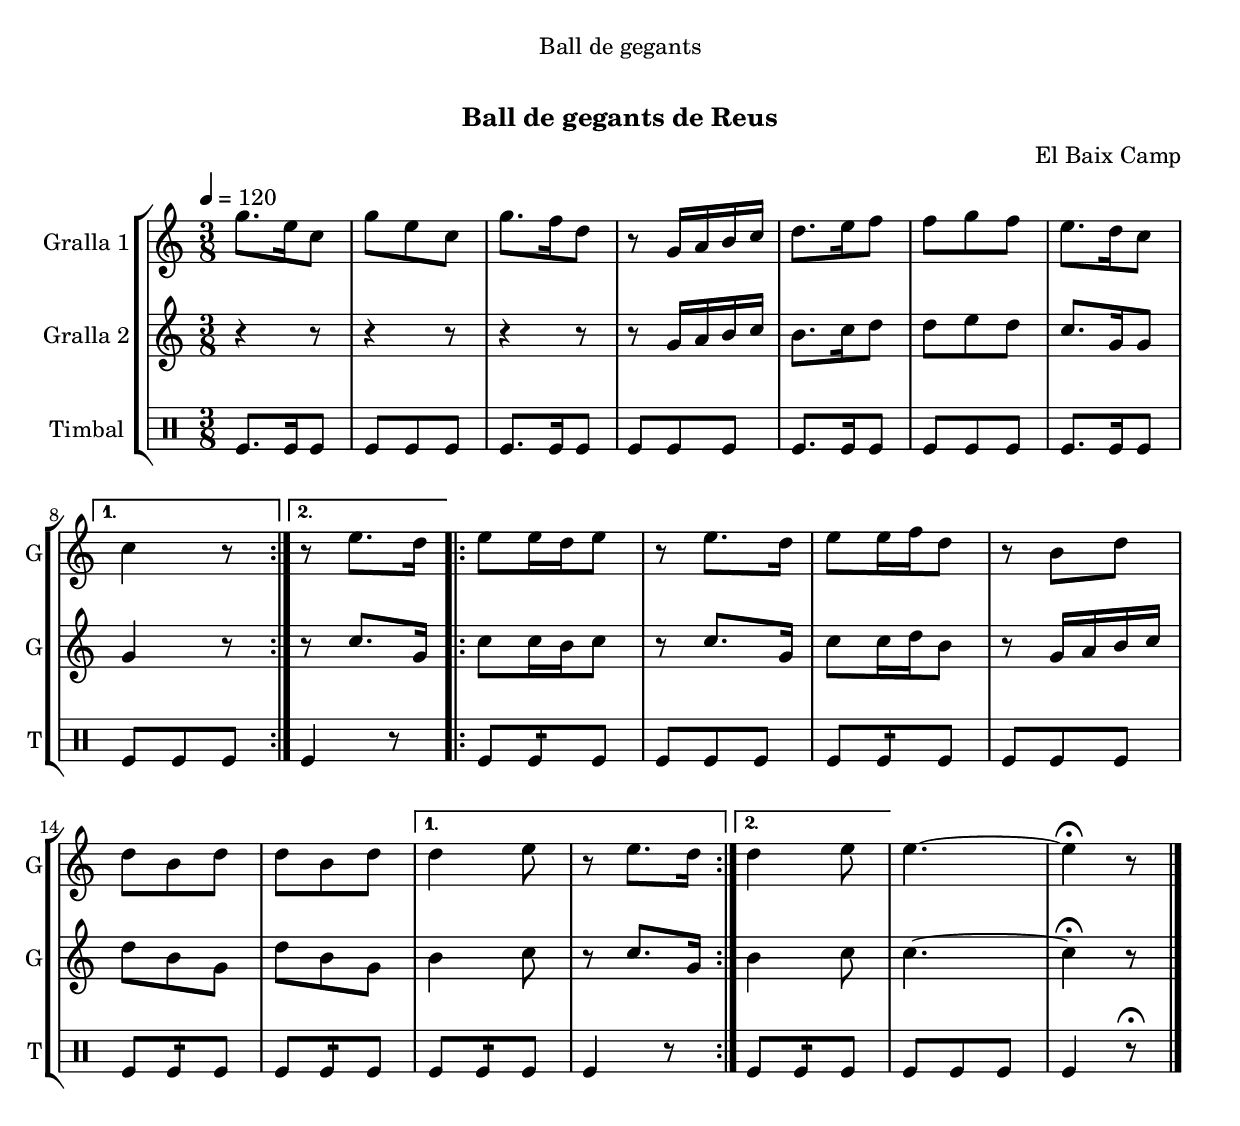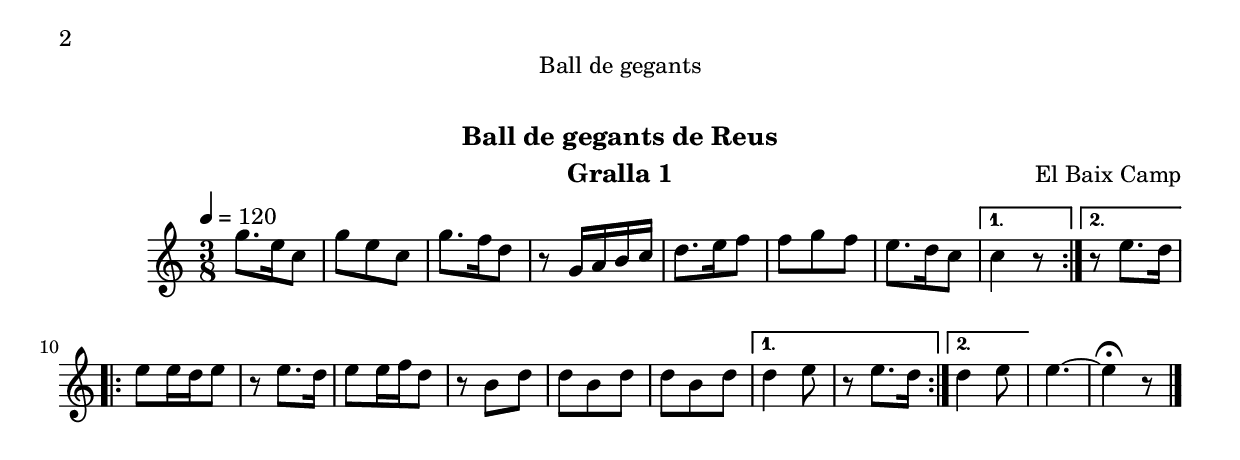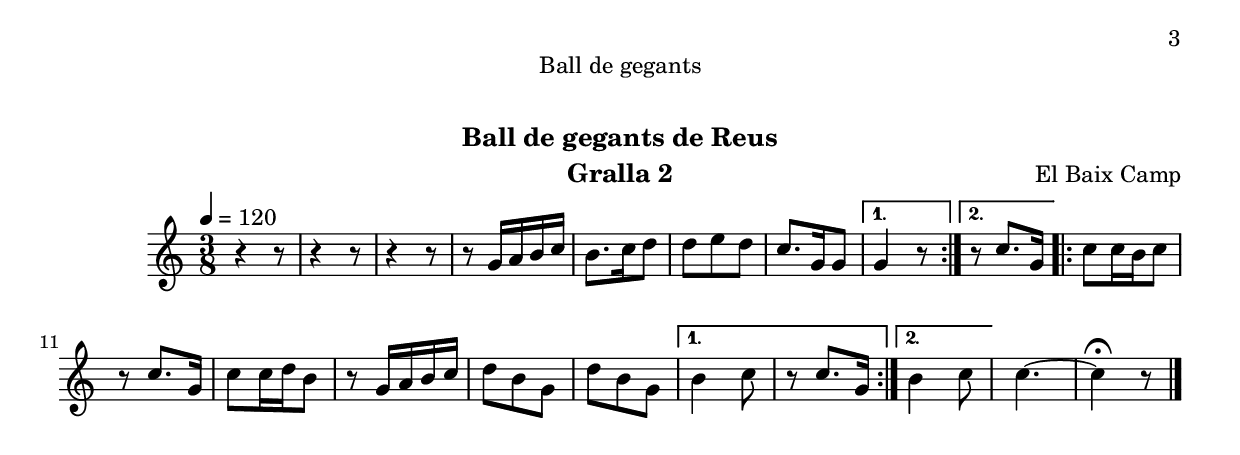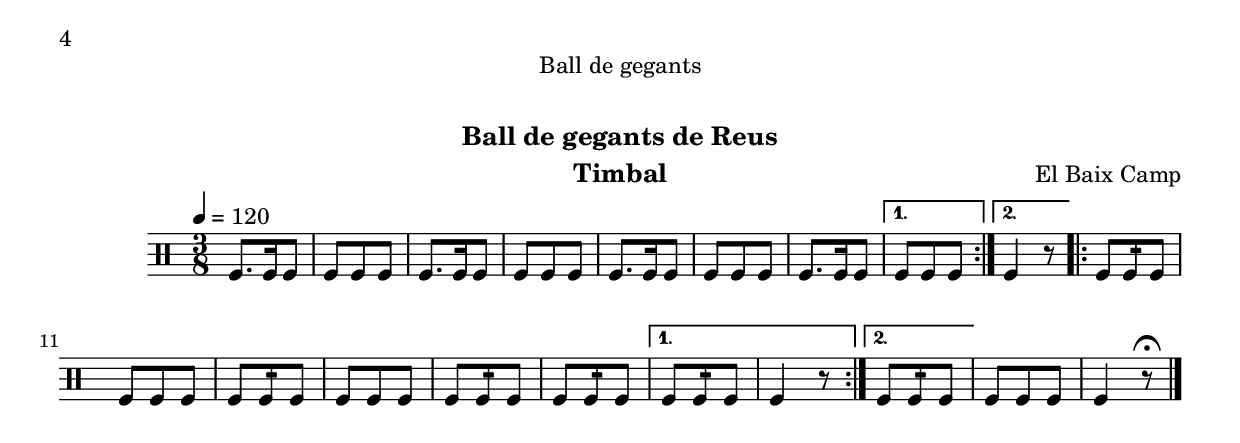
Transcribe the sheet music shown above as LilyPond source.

\version "2.22.1"

\header {
  dedication="Ball de gegants"
  title="  "
  subtitle="Ball de gegants de Reus"
  subsubtitle=""
  poet=""
  meter=""
  piece=""
  composer="El Baix Camp"
  arranger=""
  opus=""
  instrument=""
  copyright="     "
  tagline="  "
}

liniaroAa =
\relative g''
{
  \tempo 4=120
  \clef treble
  \key c \major
  \time 3/8
  \repeat volta 2 { g8. e16 c8  |
  g'8 e c  |
  g'8. f16 d8  |
  r8 g,16 a b c  |
  %05
  d8. e16 f8  |
  f8 g f  |
  e8. d16 c8 }
  \alternative { { c4 r8 }
  { r8 e8. d16 } }
  %10
  \repeat volta 2 {
  e8 e16 d e8  |
  r8 e8. d16  |
  e8 e16 f d8  |
  r8 b d  |
  d8 b d  |
  %15
  d8 b d }
  \alternative { { d4 e8  |
  r8 e8. d16 }
  { d4 e8 } }
  e4. ~  |
  %20
  e4 \fermata r8  \bar "|."
}

liniaroAb =
\relative g'
{
  \tempo 4=120
  \clef treble
  \key c \major
  \time 3/8
  \repeat volta 2 { r4 r8  |
  r4 r8  |
  r4 r8  |
  r8 g16 a b c  |
  %05
  b8. c16 d8  |
  d8 e d  |
  c8. g16 g8 }
  \alternative { { g4 r8 }
  { r8 c8. g16 } }
  %10
  \repeat volta 2 {
  c8 c16 b c8  |
  r8 c8. g16  |
  c8 c16 d b8  |
  r8 g16 a b c  |
  d8 b g  |
  %15
  d'8 b g }
  \alternative { { b4 c8  |
  r8 c8. g16 }
  { b4 c8 } }
  c4. ~  |
  %20
  c4 \fermata r8  \bar "|."
}

liniaroAc =
\drummode
{
  \tempo 4=120
  \time 3/8
  \repeat volta 2 { tomfl8. tomfl16 tomfl8  |
  tomfl8 tomfl tomfl  |
  tomfl8. tomfl16 tomfl8  |
  tomfl8 tomfl tomfl  |
  %05
  tomfl8. tomfl16 tomfl8  |
  tomfl8 tomfl tomfl  |
  tomfl8. tomfl16 tomfl8 }
  \alternative { { tomfl8 tomfl tomfl }
  { tomfl4 r8 } }
  %10
  \repeat volta 2 {
  tomfl8 tomfl:16 tomfl  |
  tomfl8 tomfl tomfl  |
  tomfl8 tomfl:16 tomfl  |
  tomfl8 tomfl tomfl  |
  tomfl8 tomfl:16 tomfl  |
  %15
  tomfl8 tomfl:16 tomfl }
  \alternative { { tomfl8 tomfl:16 tomfl  |
  tomfl4 r8 }
  { tomfl8 tomfl:16 tomfl } }
  tomfl8 tomfl tomfl  |
  %20
  tomfl4 r8 \fermata  \bar "|."
}

\bookpart {
  \score {
    \new StaffGroup {
      \override Score.RehearsalMark #'self-alignment-X = #LEFT
      <<
        \new Staff \with {instrumentName = #"Gralla 1" shortInstrumentName = #"G"} \liniaroAa
        \new Staff \with {instrumentName = #"Gralla 2" shortInstrumentName = #"G"} \liniaroAb
        \new DrumStaff \with {instrumentName = #"Timbal" shortInstrumentName = #"T"} \liniaroAc
      >>
    }
    \layout {}
  }
  \score { \unfoldRepeats
    \new StaffGroup {
      \override Score.RehearsalMark #'self-alignment-X = #LEFT
      <<
        \new Staff \with {instrumentName = #"Gralla 1" shortInstrumentName = #"G"} \liniaroAa
        \new Staff \with {instrumentName = #"Gralla 2" shortInstrumentName = #"G"} \liniaroAb
        \new DrumStaff \with {instrumentName = #"Timbal" shortInstrumentName = #"T"} \liniaroAc
      >>
    }
    \midi {
      \set Staff.midiInstrument = "oboe"
      \set DrumStaff.midiInstrument = "drums"
    }
  }
}

\bookpart {
  \header {instrument="Gralla 1"}
  \score {
    \new StaffGroup {
      \override Score.RehearsalMark #'self-alignment-X = #LEFT
      <<
        \new Staff \liniaroAa
      >>
    }
    \layout {}
  }
  \score { \unfoldRepeats
    \new StaffGroup {
      \override Score.RehearsalMark #'self-alignment-X = #LEFT
      <<
        \new Staff \liniaroAa
      >>
    }
    \midi {
      \set Staff.midiInstrument = "oboe"
      \set DrumStaff.midiInstrument = "drums"
    }
  }
}

\bookpart {
  \header {instrument="Gralla 2"}
  \score {
    \new StaffGroup {
      \override Score.RehearsalMark #'self-alignment-X = #LEFT
      <<
        \new Staff \liniaroAb
      >>
    }
    \layout {}
  }
  \score { \unfoldRepeats
    \new StaffGroup {
      \override Score.RehearsalMark #'self-alignment-X = #LEFT
      <<
        \new Staff \liniaroAb
      >>
    }
    \midi {
      \set Staff.midiInstrument = "oboe"
      \set DrumStaff.midiInstrument = "drums"
    }
  }
}

\bookpart {
  \header {instrument="Timbal"}
  \score {
    \new StaffGroup {
      \override Score.RehearsalMark #'self-alignment-X = #LEFT
      <<
        \new DrumStaff \liniaroAc
      >>
    }
    \layout {}
  }
  \score { \unfoldRepeats
    \new StaffGroup {
      \override Score.RehearsalMark #'self-alignment-X = #LEFT
      <<
        \new DrumStaff \liniaroAc
      >>
    }
    \midi {
      \set Staff.midiInstrument = "oboe"
      \set DrumStaff.midiInstrument = "drums"
    }
  }
}

